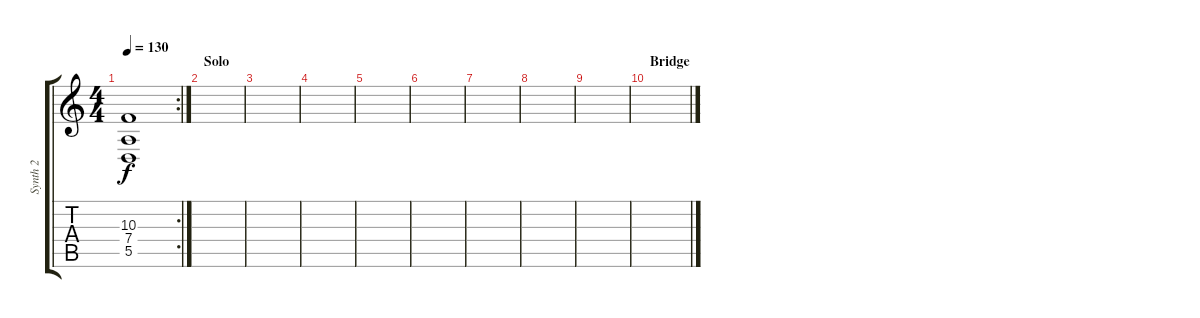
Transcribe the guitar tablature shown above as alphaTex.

\track ("Synth 2" "Synth 2") {instrument synthstrings2}
\staff {score tabs}
\tuning (E4 B3 G3 D3 A2 E2) {hide}
\rc 2
\ts (4 4)
\tempo 130
\clef g2
\ks c
(10.3 7.4 5.5).1{dy f} |
\section ("" "Solo")
|
|
|
|
|
|
|
|
\section ("" "Bridge")
